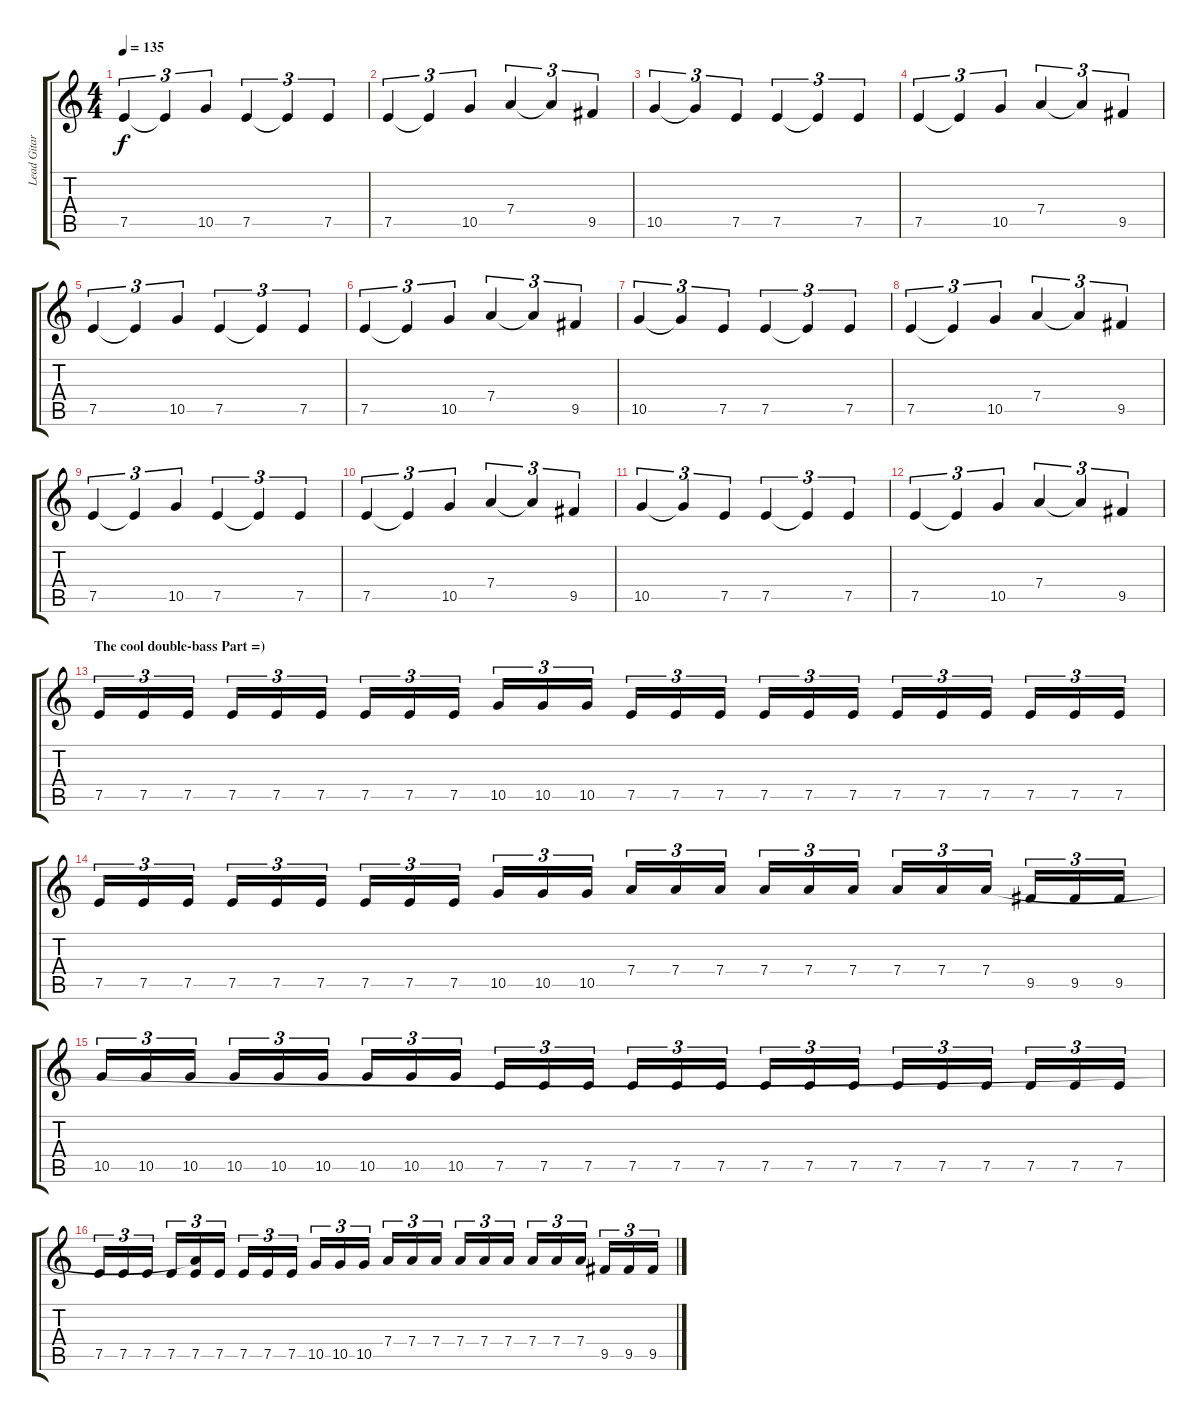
\track ("Lead Gitarre dist." "Lead Gitar") {instrument distortionguitar}
\staff {score tabs}
\tuning (E4 B3 G3 D3 A2 E2) {hide}
\ts (4 4)
\tempo 135
\clef g2
\ks c
7.5.4{tu (3 2) dy f} 7.5{t}.4{tu (3 2)} 10.5.4{tu (3 2)} 7.5.4{tu (3 2)} 7.5{t}.4{tu (3 2)} 7.5.4{tu (3 2)} |
7.5.4{tu (3 2)} 7.5{t}.4{tu (3 2)} 10.5.4{tu (3 2)} 7.4.4{tu (3 2)} 7.4{t}.4{tu (3 2)} 9.5.4{tu (3 2)} |
10.5.4{tu (3 2)} 10.5{t}.4{tu (3 2)} 7.5.4{tu (3 2)} 7.5.4{tu (3 2)} 7.5{t}.4{tu (3 2)} 7.5.4{tu (3 2)} |
7.5.4{tu (3 2)} 7.5{t}.4{tu (3 2)} 10.5.4{tu (3 2)} 7.4.4{tu (3 2)} 7.4{t}.4{tu (3 2)} 9.5.4{tu (3 2)} |
7.5.4{tu (3 2)} 7.5{t}.4{tu (3 2)} 10.5.4{tu (3 2)} 7.5.4{tu (3 2)} 7.5{t}.4{tu (3 2)} 7.5.4{tu (3 2)} |
7.5.4{tu (3 2)} 7.5{t}.4{tu (3 2)} 10.5.4{tu (3 2)} 7.4.4{tu (3 2)} 7.4{t}.4{tu (3 2)} 9.5.4{tu (3 2)} |
10.5.4{tu (3 2)} 10.5{t}.4{tu (3 2)} 7.5.4{tu (3 2)} 7.5.4{tu (3 2)} 7.5{t}.4{tu (3 2)} 7.5.4{tu (3 2)} |
7.5.4{tu (3 2)} 7.5{t}.4{tu (3 2)} 10.5.4{tu (3 2)} 7.4.4{tu (3 2)} 7.4{t}.4{tu (3 2)} 9.5.4{tu (3 2)} |
7.5.4{tu (3 2)} 7.5{t}.4{tu (3 2)} 10.5.4{tu (3 2)} 7.5.4{tu (3 2)} 7.5{t}.4{tu (3 2)} 7.5.4{tu (3 2)} |
7.5.4{tu (3 2)} 7.5{t}.4{tu (3 2)} 10.5.4{tu (3 2)} 7.4.4{tu (3 2)} 7.4{t}.4{tu (3 2)} 9.5.4{tu (3 2)} |
10.5.4{tu (3 2)} 10.5{t}.4{tu (3 2)} 7.5.4{tu (3 2)} 7.5.4{tu (3 2)} 7.5{t}.4{tu (3 2)} 7.5.4{tu (3 2)} |
7.5.4{tu (3 2)} 7.5{t}.4{tu (3 2)} 10.5.4{tu (3 2)} 7.4.4{tu (3 2)} 7.4{t}.4{tu (3 2)} 9.5.4{tu (3 2)} |
\section ("" "The cool double-bass Part =)")
7.5.16{tu (3 2)} 7.5.16{tu (3 2)} 7.5.16{tu (3 2)} 7.5.16{tu (3 2)} 7.5.16{tu (3 2)} 7.5.16{tu (3 2)} 7.5.16{tu (3 2)} 7.5.16{tu (3 2)} 7.5.16{tu (3 2)} 10.5.16{tu (3 2)} 10.5.16{tu (3 2)} 10.5.16{tu (3 2)} 7.5.16{tu (3 2)} 7.5.16{tu (3 2)} 7.5.16{tu (3 2)} 7.5.16{tu (3 2)} 7.5.16{tu (3 2)} 7.5.16{tu (3 2)} 7.5.16{tu (3 2)} 7.5.16{tu (3 2)} 7.5.16{tu (3 2)} 7.5.16{tu (3 2)} 7.5.16{tu (3 2)} 7.5.16{tu (3 2)} |
7.5.16{tu (3 2)} 7.5.16{tu (3 2)} 7.5.16{tu (3 2)} 7.5.16{tu (3 2)} 7.5.16{tu (3 2)} 7.5.16{tu (3 2)} 7.5.16{tu (3 2)} 7.5.16{tu (3 2)} 7.5.16{tu (3 2)} 10.5.16{tu (3 2)} 10.5.16{tu (3 2)} 10.5.16{tu (3 2)} 7.4.16{tu (3 2)} 7.4.16{tu (3 2)} 7.4.16{tu (3 2)} 7.4.16{tu (3 2)} 7.4.16{tu (3 2)} 7.4.16{tu (3 2)} 7.4.16{tu (3 2)} 7.4.16{tu (3 2)} 7.4.16{tu (3 2)} 9.5.16{tu (3 2)} 9.5.16{tu (3 2)} 9.5.16{tu (3 2)} |
10.5.16{tu (3 2)} 10.5.16{tu (3 2)} 10.5.16{tu (3 2)} 10.5.16{tu (3 2)} 10.5.16{tu (3 2)} 10.5.16{tu (3 2)} 10.5.16{tu (3 2)} 10.5.16{tu (3 2)} 10.5.16{tu (3 2)} 7.5.16{tu (3 2)} 7.5.16{tu (3 2)} 7.5.16{tu (3 2)} 7.5.16{tu (3 2)} 7.5.16{tu (3 2)} 7.5.16{tu (3 2)} 7.5.16{tu (3 2)} 7.5.16{tu (3 2)} 7.5.16{tu (3 2)} 7.5.16{tu (3 2)} 7.5.16{tu (3 2)} 7.5.16{tu (3 2)} 7.5.16{tu (3 2)} 7.5.16{tu (3 2)} 7.5.16{tu (3 2)} |
7.5.16{tu (3 2)} 7.5.16{tu (3 2)} 7.5.16{tu (3 2)} 7.5.16{tu (3 2)} (7.4{t} 7.5).16{tu (3 2)} 7.5.16{tu (3 2)} 7.5.16{tu (3 2)} 7.5.16{tu (3 2)} 7.5.16{tu (3 2)} 10.5.16{tu (3 2)} 10.5.16{tu (3 2)} 10.5.16{tu (3 2)} 7.4.16{tu (3 2)} 7.4.16{tu (3 2)} 7.4.16{tu (3 2)} 7.4.16{tu (3 2)} 7.4.16{tu (3 2)} 7.4.16{tu (3 2)} 7.4.16{tu (3 2)} 7.4.16{tu (3 2)} 7.4.16{tu (3 2)} 9.5.16{tu (3 2)} 9.5.16{tu (3 2)} 9.5.16{tu (3 2)}
